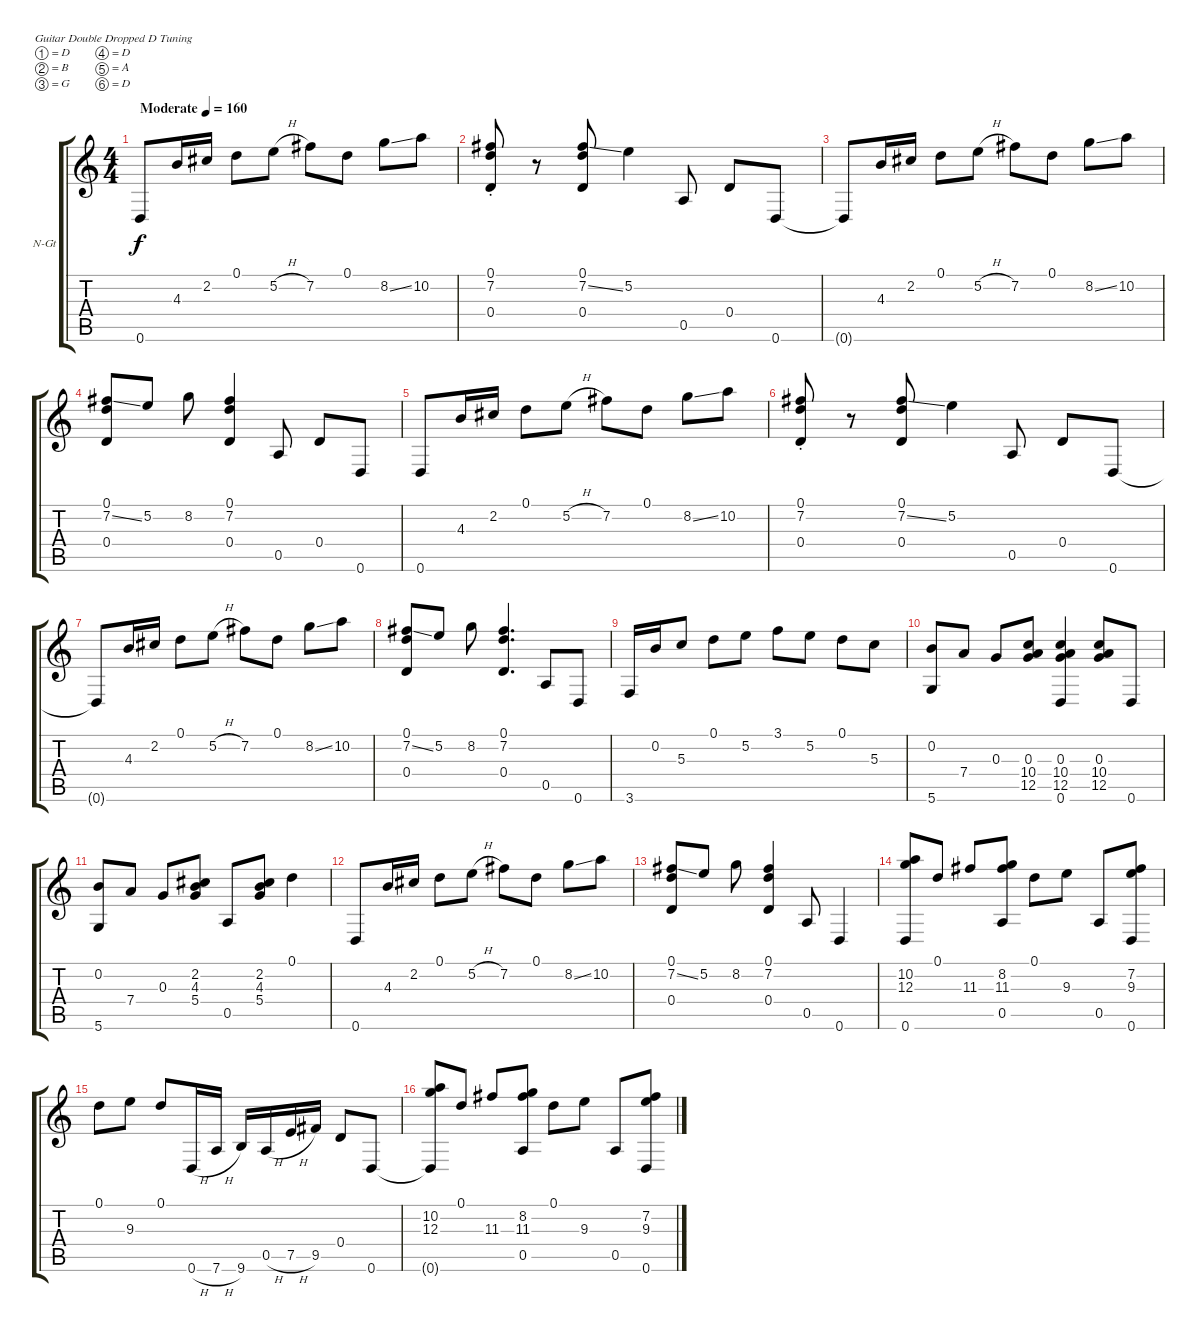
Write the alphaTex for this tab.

\bracketExtendMode groupsimilarinstruments
\firstSystemTrackNameOrientation horizontal
\otherSystemsTrackNameOrientation horizontal
\track ("Track 1" "N-Gt") {instrument acousticguitarnylon}
\staff {score tabs}
\tuning (D4 B3 G3 D3 A2 D2)
\ts (4 4)
\beaming (8 2 2 2 2)
\tempo (160 "Moderate")
\clef g2
\ks c
0.6.8{dy f instrument acousticguitarnylon} 4.3.16 2.2.16 0.1.8 5.2{h}.8 7.2.8 0.1.8 8.2{ss}.8 10.2.8 |
(0.1{st} 7.2 0.4).8 r.8 (0.1 7.2{ss} 0.4).8 5.2.4 0.5.8 0.4.8 0.6.8 |
0.6{t}.8 4.3.16 2.2.16 0.1.8 5.2{h}.8 7.2.8 0.1.8 8.2{ss}.8 10.2.8 |
(0.1 7.2{ss} 0.4).8 5.2.8 8.2.8 (0.1 7.2 0.4).4 0.5.8 0.4.8 0.6.8 |
0.6.8 4.3.16 2.2.16 0.1.8 5.2{h}.8 7.2.8 0.1.8 8.2{ss}.8 10.2.8 |
(0.1{st} 7.2 0.4).8 r.8 (0.1 7.2{ss} 0.4).8 5.2.4 0.5.8 0.4.8 0.6.8 |
0.6{t}.8 4.3.16 2.2.16 0.1.8 5.2{h}.8 7.2.8 0.1.8 8.2{ss}.8 10.2.8 |
(0.1 7.2{ss} 0.4).8 5.2.8 8.2.8 (0.1 7.2 0.4).4{d} 0.5.8 0.6.8 |
3.6.16 0.2.16 5.3.8 0.1.8 5.2.8 3.1.8 5.2.8 0.1.8 5.3.8 |
(0.2 5.6).8 7.4.8 0.3.8 (0.3 10.4 12.5).8 (0.3 10.4 12.5 0.6).4 (0.3 10.4 12.5).8 0.6.8 |
(0.2 5.6).8 7.4.8 0.3.8 (2.2 4.3 5.4).8 0.5.8 (2.2 4.3 5.4).8 0.1.4 |
0.6.8 4.3.16 2.2.16 0.1.8 5.2{h}.8 7.2.8 0.1.8 8.2{ss}.8 10.2.8 |
(0.1 7.2{ss} 0.4).8 5.2.8 8.2.8 (0.1 7.2 0.4).4 0.5.8 0.6.4 |
(10.2 12.3 0.6).8 0.1.8 11.3.8 (8.2 11.3 0.5).8 0.1.8 9.3.8 0.5.8 (7.2 9.3 0.6).8 |
0.1.8 9.3.8 0.1.8 0.6{h}.16 7.6{h}.16 9.6.16 0.5{h}.16 7.5{h}.16 9.5.16 0.4.8 0.6.8 |
(10.2 12.3 0.6{t}).8 0.1.8 11.3.8 (8.2 11.3 0.5).8 0.1.8 9.3.8 0.5.8 (7.2 9.3 0.6).8
